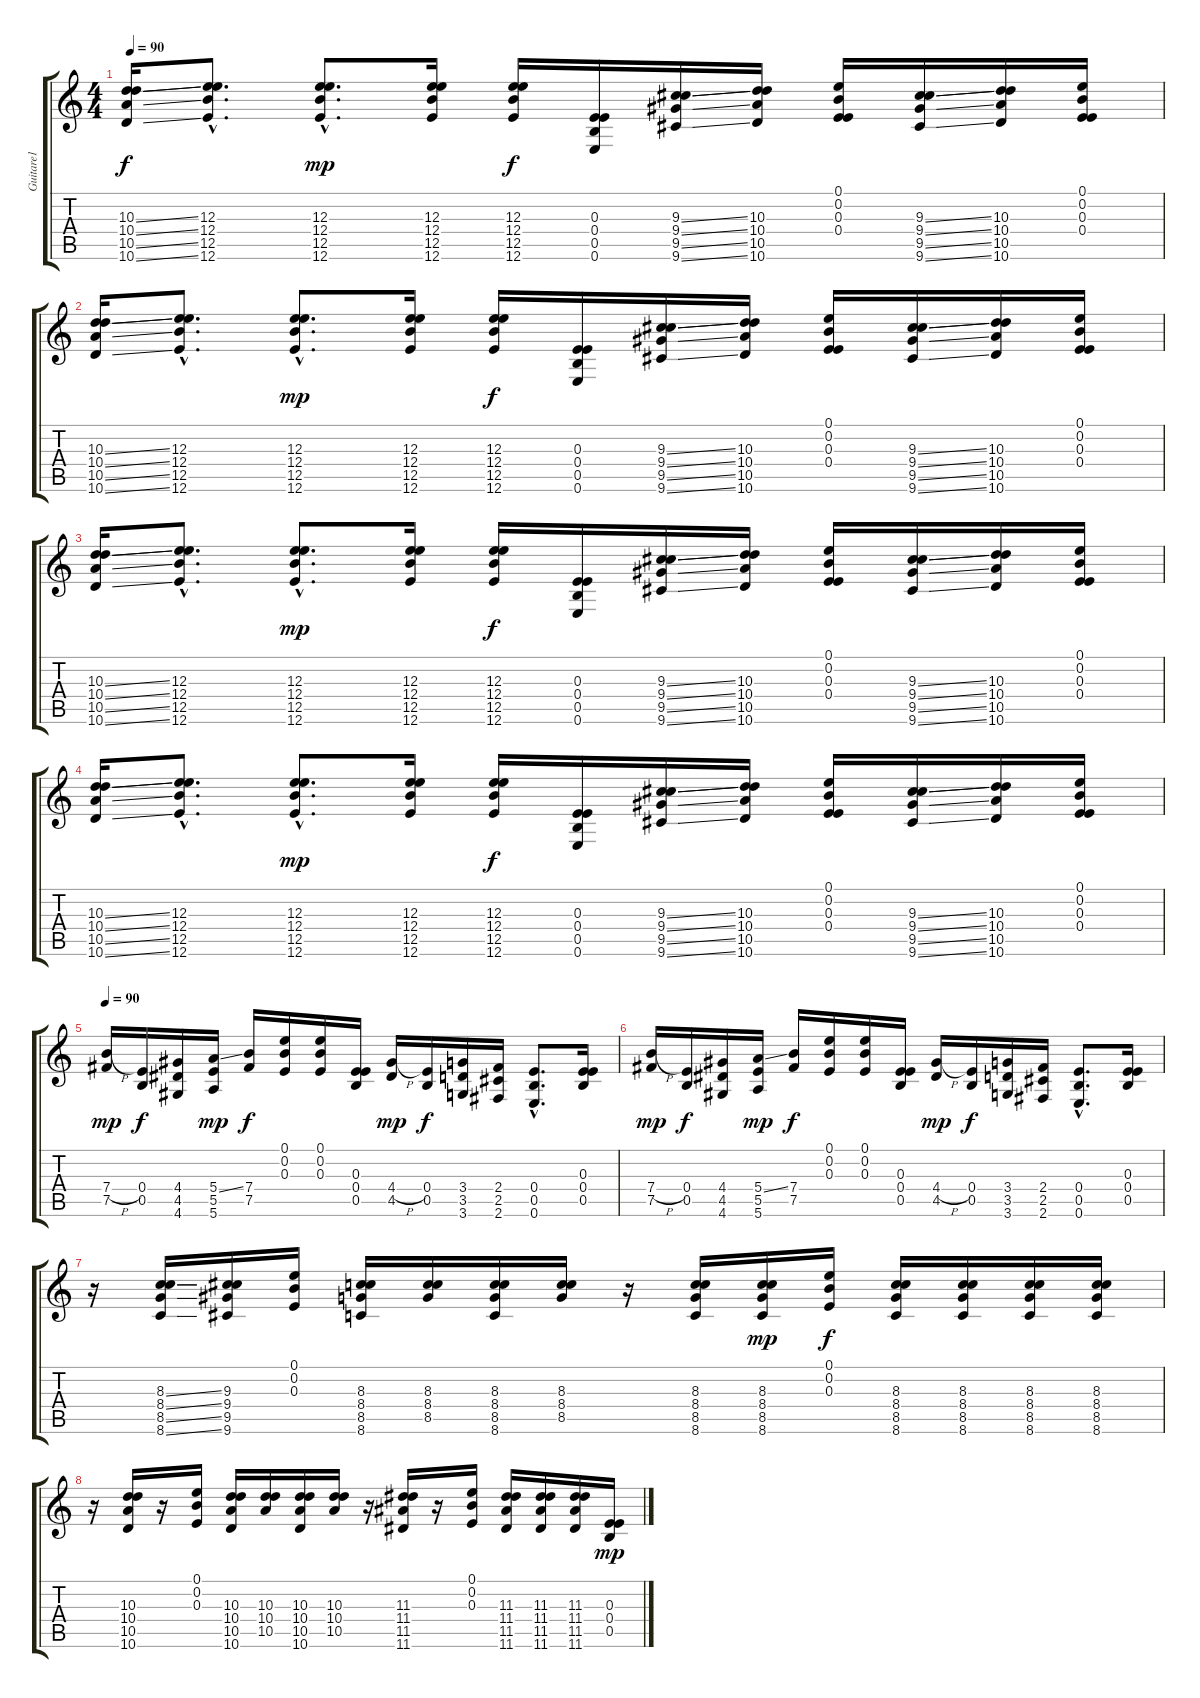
\track ("Guitare1" "Guitare1") {instrument distortionguitar}
\staff {score tabs}
\tuning (E4 B3 E3 E3 B2 E2) {hide}
\ts (4 4)
\tempo 90
\clef g2
\ks c
(10.3{ss} 10.4{ss} 10.5{ss} 10.6{ss}).16{dy f} (12.3{hac} 12.4{hac} 12.5{hac} 12.6{hac}).8{d} (12.3{hac} 12.4{hac} 12.5{hac} 12.6{hac}).8{d dy mp} (12.3 12.4 12.5 12.6).16 (12.3 12.4 12.5 12.6).16{dy f} (0.3 0.4 0.5 0.6).16 (9.3{ss} 9.4{ss} 9.5{ss} 9.6{ss}).16 (10.3 10.4 10.5 10.6).16 (0.1 0.2 0.3 0.4).16 (9.3{ss} 9.4{ss} 9.5{ss} 9.6{ss}).16 (10.3 10.4 10.5 10.6).16 (0.1 0.2 0.3 0.4).16 |
(10.3{ss} 10.4{ss} 10.5{ss} 10.6{ss}).16 (12.3{hac} 12.4{hac} 12.5{hac} 12.6{hac}).8{d} (12.3{hac} 12.4{hac} 12.5{hac} 12.6{hac}).8{d dy mp} (12.3 12.4 12.5 12.6).16 (12.3 12.4 12.5 12.6).16{dy f} (0.3 0.4 0.5 0.6).16 (9.3{ss} 9.4{ss} 9.5{ss} 9.6{ss}).16 (10.3 10.4 10.5 10.6).16 (0.1 0.2 0.3 0.4).16 (9.3{ss} 9.4{ss} 9.5{ss} 9.6{ss}).16 (10.3 10.4 10.5 10.6).16 (0.1 0.2 0.3 0.4).16 |
(10.3{ss} 10.4{ss} 10.5{ss} 10.6{ss}).16 (12.3{hac} 12.4{hac} 12.5{hac} 12.6{hac}).8{d} (12.3{hac} 12.4{hac} 12.5{hac} 12.6{hac}).8{d dy mp} (12.3 12.4 12.5 12.6).16 (12.3 12.4 12.5 12.6).16{dy f} (0.3 0.4 0.5 0.6).16 (9.3{ss} 9.4{ss} 9.5{ss} 9.6{ss}).16 (10.3 10.4 10.5 10.6).16 (0.1 0.2 0.3 0.4).16 (9.3{ss} 9.4{ss} 9.5{ss} 9.6{ss}).16 (10.3 10.4 10.5 10.6).16 (0.1 0.2 0.3 0.4).16 |
(10.3{ss} 10.4{ss} 10.5{ss} 10.6{ss}).16 (12.3{hac} 12.4{hac} 12.5{hac} 12.6{hac}).8{d} (12.3{hac} 12.4{hac} 12.5{hac} 12.6{hac}).8{d dy mp} (12.3 12.4 12.5 12.6).16 (12.3 12.4 12.5 12.6).16{dy f} (0.3 0.4 0.5 0.6).16 (9.3{ss} 9.4{ss} 9.5{ss} 9.6{ss}).16 (10.3 10.4 10.5 10.6).16 (0.1 0.2 0.3 0.4).16 (9.3{ss} 9.4{ss} 9.5{ss} 9.6{ss}).16 (10.3 10.4 10.5 10.6).16 (0.1 0.2 0.3 0.4).16 |
\tempo 90
(7.4{h} 7.5).16{dy mp} (0.4 0.5).16{dy f} (4.4 4.5 4.6).16 (5.4{ss} 5.5 5.6).16{dy mp} (7.4 7.5).16{dy f} (0.1 0.2 0.3).16 (0.1 0.2 0.3).16 (0.3 0.4 0.5).16 (4.4{h} 4.5).16{dy mp} (0.4 0.5).16{dy f} (3.4 3.5 3.6).16 (2.4 2.5 2.6).16 (0.4{hac} 0.5{hac} 0.6{hac}).8{d} (0.3 0.4 0.5).16 |
(7.4{h} 7.5).16{dy mp} (0.4 0.5).16{dy f} (4.4 4.5 4.6).16 (5.4{ss} 5.5 5.6).16{dy mp} (7.4 7.5).16{dy f} (0.1 0.2 0.3).16 (0.1 0.2 0.3).16 (0.3 0.4 0.5).16 (4.4{h} 4.5).16{dy mp} (0.4 0.5).16{dy f} (3.4 3.5 3.6).16 (2.4 2.5 2.6).16 (0.4{hac} 0.5{hac} 0.6{hac}).8{d} (0.3 0.4 0.5).16 |
r.16 (8.3{ss} 8.4{ss} 8.5{ss} 8.6{ss}).16 (9.3 9.4 9.5 9.6).16 (0.1 0.2 0.3).16 (8.3 8.4 8.5 8.6).16 (8.3 8.4 8.5).16 (8.3 8.4 8.5 8.6).16 (8.3 8.4 8.5).16 r.16 (8.3 8.4 8.5 8.6).16 (8.3 8.4 8.5 8.6).16{dy mp} (0.1 0.2 0.3).16{dy f} (8.3 8.4 8.5 8.6).16 (8.3 8.4 8.5 8.6).16 (8.3 8.4 8.5 8.6).16 (8.3 8.4 8.5 8.6).16 |
r.16 (10.3 10.4 10.5 10.6).16 r.16 (0.1 0.2 0.3).16 (10.3 10.4 10.5 10.6).16 (10.3 10.4 10.5).16 (10.3 10.4 10.5 10.6).16 (10.3 10.4 10.5).16 r.16 (11.3 11.4 11.5 11.6).16 r.16 (0.1 0.2 0.3).16 (11.3 11.4 11.5 11.6).16 (11.3 11.4 11.5 11.6).16 (11.3 11.4 11.5 11.6).16 (0.3 0.4 0.5).16{dy mp}
